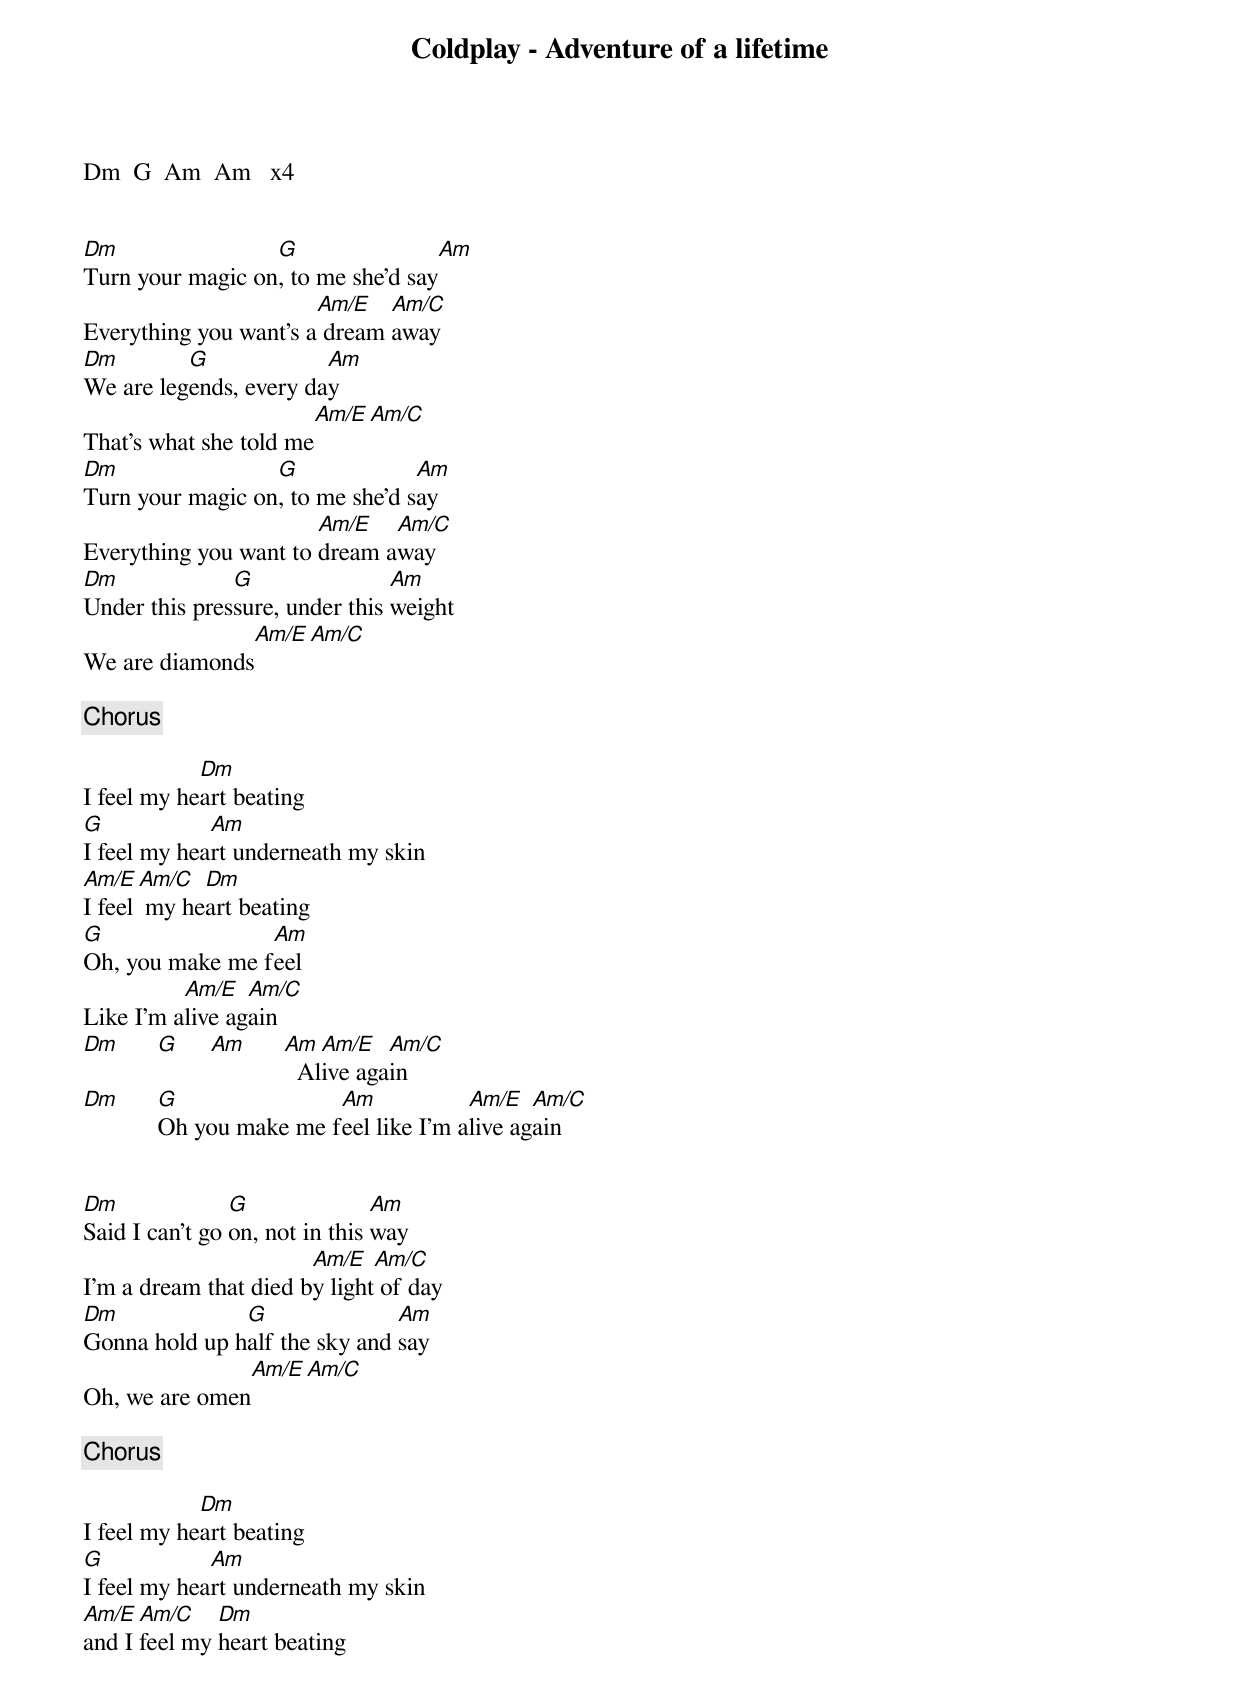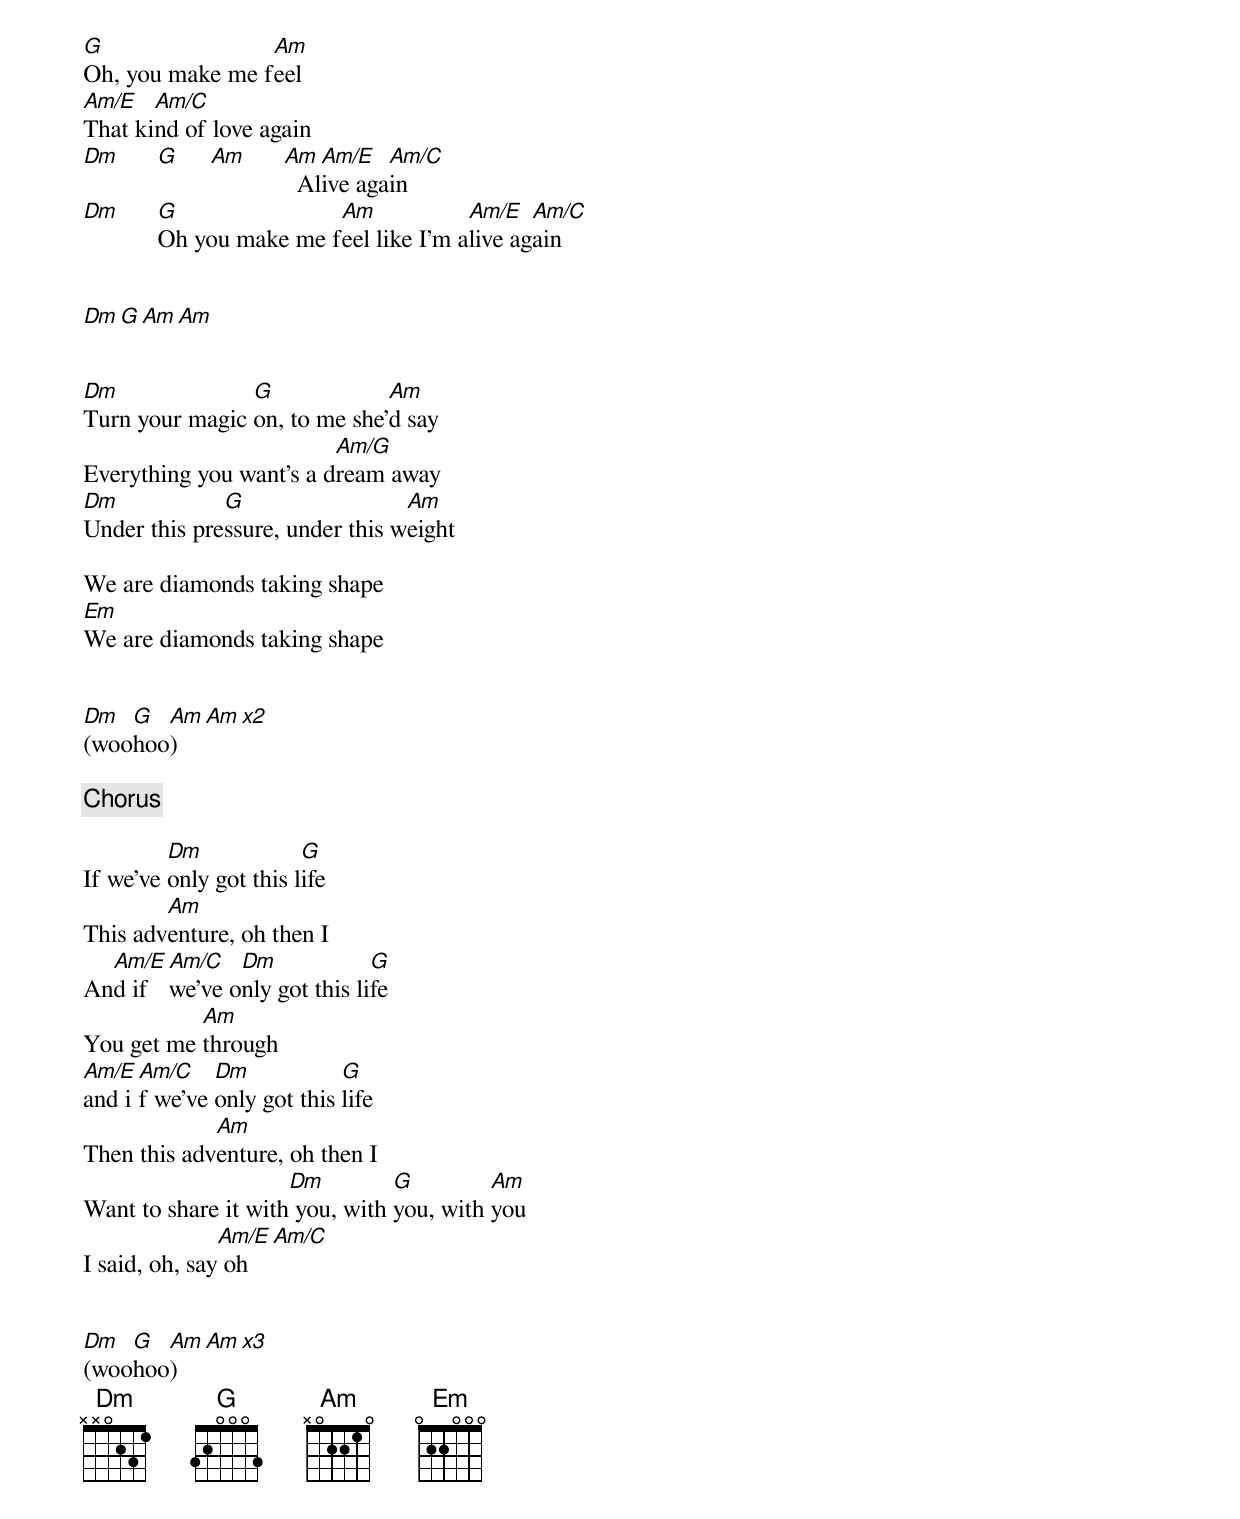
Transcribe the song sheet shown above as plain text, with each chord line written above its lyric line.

Coldplay - Adventure of a lifetime


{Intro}

Dm  G  Am  Am   x4

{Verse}

Dm                G                Am
Turn your magic on, to me she'd say
                       Am/E   Am/C
Everything you want's a dream away
Dm        G             Am
We are legends, every day
                        Am/E   Am/C
That's what she told me
Dm                G              Am
Turn your magic on, to me she'd say
                       Am/E   Am/C
Everything you want to dream away
Dm             G                Am
Under this pressure, under this weight
                   Am/E   Am/C
We are diamonds

{Chorus}

            Dm
I feel my heart beating
G            Am
I feel my heart underneath my skin
Am/E  Am/C  Dm
I feel my heart beating
G                Am
Oh, you make me feel
          Am/E   Am/C
Like I'm alive again
Dm    G    Am    Am  Am/E   Am/C
                   Alive again
Dm    G               Am            Am/E   Am/C
      Oh you make me feel like I'm alive again

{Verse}

Dm              G               Am
Said I can't go on, not in this way
                       Am/E   Am/C
I'm a dream that died by light of day
Dm             G               Am
Gonna hold up half the sky and say
                Am/E   Am/C
Oh, we are omen

{Chorus}

            Dm
I feel my heart beating
G            Am
I feel my heart underneath my skin
Am/E  Am/C    Dm
and I feel my heart beating
G                Am
Oh, you make me feel
Am/E   Am/C
That kind of love again
Dm    G    Am    Am  Am/E   Am/C
                   Alive again
Dm    G               Am            Am/E   Am/C
      Oh you make me feel like I'm alive again

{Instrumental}

Dm   G    Am    Am

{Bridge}

Dm              G             Am
Turn your magic on, to me she'd say
                         Am/G
Everything you want's a dream away
Dm            G                  Am
Under this pressure, under this weight

We are diamonds taking shape
Em
We are diamonds taking shape

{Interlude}

Dm  G  Am  Am   x2
(woohoo)

{Chorus}

         Dm             G
If we've only got this life
        Am
This adventure, oh then I
  Am/E Am/C   Dm             G
And if we've only got this life
           Am
You get me through
Am/E Am/C    Dm            G
and if we've only got this life
             Am
Then this adventure, oh then I
                     Dm         G         Am
Want to share it with you, with you, with you
               Am/E   Am/C
I said, oh, say oh

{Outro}

Dm  G  Am  Am   x3
(woohoo)
